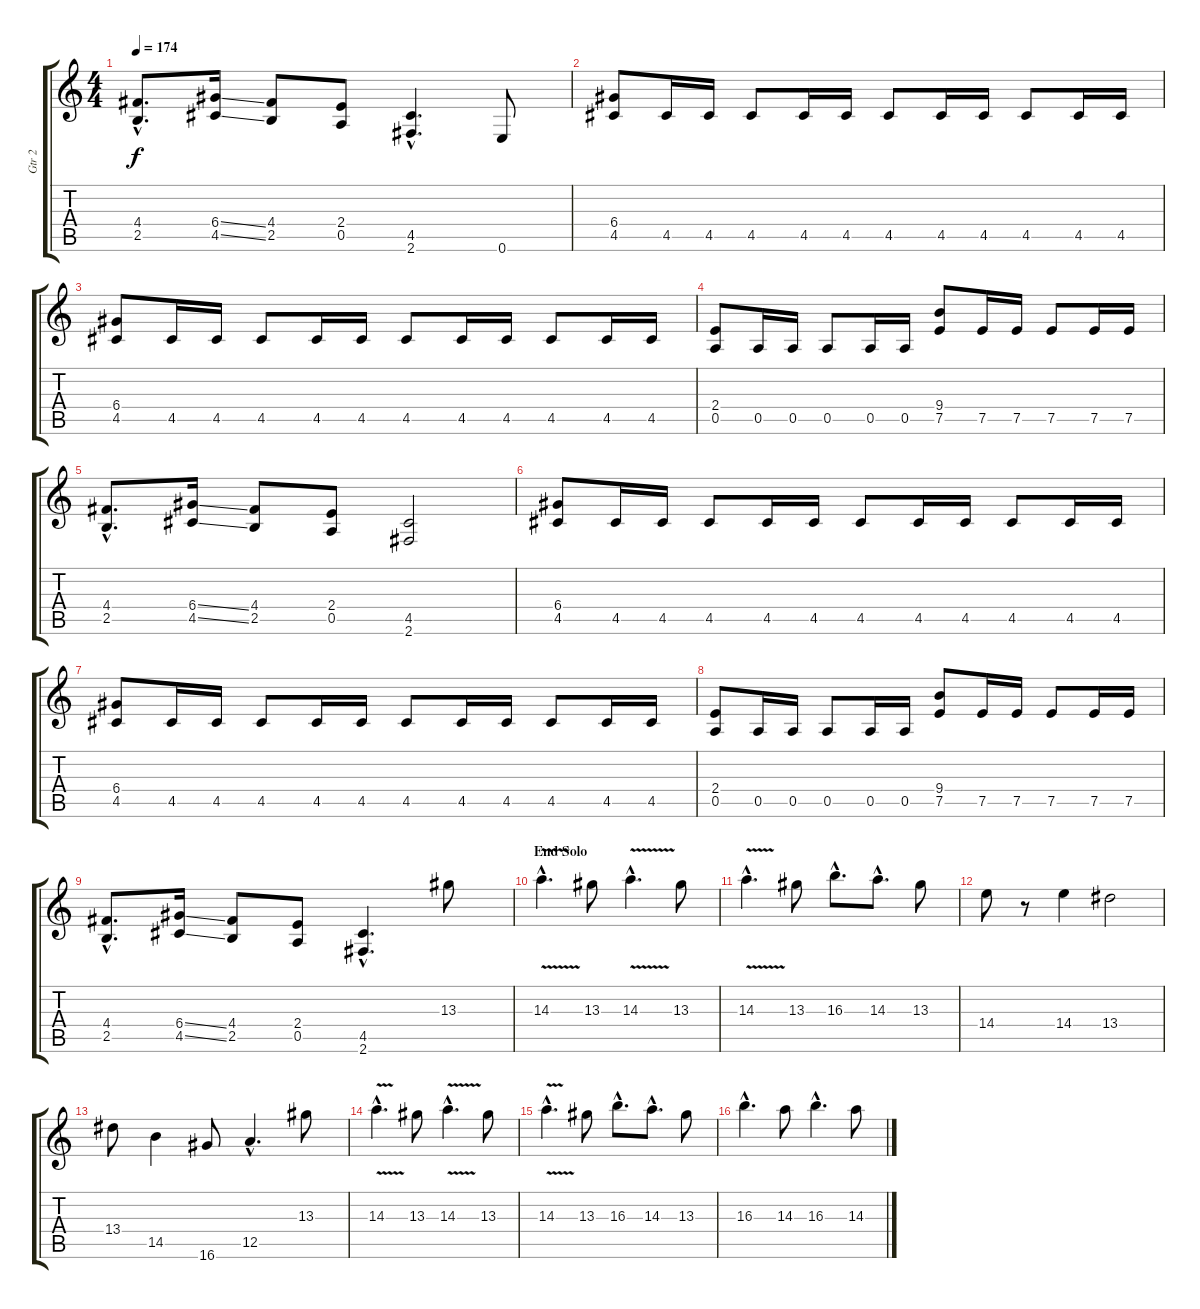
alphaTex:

\track ("Gtr 2" "Gtr 2") {instrument distortionguitar}
\staff {score tabs}
\tuning (E4 B3 G3 D3 A2 E2) {hide}
\ts (4 4)
\tempo 174
\clef g2
\ks c
(4.4{hac} 2.5{hac}).8{d dy f} (6.4{ss} 4.5{ss}).16 (4.4 2.5).8 (2.4 0.5).8 (4.5{hac} 2.6{hac}).4{d} 0.6.8 |
(6.4 4.5).8 4.5.16 4.5.16 4.5.8 4.5.16 4.5.16 4.5.8 4.5.16 4.5.16 4.5.8 4.5.16 4.5.16 |
(6.4 4.5).8 4.5.16 4.5.16 4.5.8 4.5.16 4.5.16 4.5.8 4.5.16 4.5.16 4.5.8 4.5.16 4.5.16 |
(2.4 0.5).8 0.5.16 0.5.16 0.5.8 0.5.16 0.5.16 (9.4 7.5).8 7.5.16 7.5.16 7.5.8 7.5.16 7.5.16 |
(4.4{hac} 2.5{hac}).8{d} (6.4{ss} 4.5{ss}).16 (4.4 2.5).8 (2.4 0.5).8 (4.5 2.6).2 |
(6.4 4.5).8 4.5.16 4.5.16 4.5.8 4.5.16 4.5.16 4.5.8 4.5.16 4.5.16 4.5.8 4.5.16 4.5.16 |
(6.4 4.5).8 4.5.16 4.5.16 4.5.8 4.5.16 4.5.16 4.5.8 4.5.16 4.5.16 4.5.8 4.5.16 4.5.16 |
(2.4 0.5).8 0.5.16 0.5.16 0.5.8 0.5.16 0.5.16 (9.4 7.5).8 7.5.16 7.5.16 7.5.8 7.5.16 7.5.16 |
(4.4{hac} 2.5{hac}).8{d} (6.4{ss} 4.5{ss}).16 (4.4 2.5).8 (2.4 0.5).8 (4.5{hac} 2.6{hac}).4{d} 13.3.8 |
\section ("" "End Solo")
14.3{v hac}.4{d} 13.3.8 14.3{v hac}.4{d} 13.3.8 |
14.3{v hac}.4{d} 13.3.8 16.3{hac}.8{d} 14.3{hac}.8{d} 13.3.8 |
14.4.8 r.8 14.4.4 13.4.2 |
13.4.8 14.5.4 16.6.8 12.5{hac}.4{d} 13.3.8 |
14.3{v hac}.4{d} 13.3.8 14.3{v hac}.4{d} 13.3.8 |
14.3{v hac}.4{d} 13.3.8 16.3{hac}.8{d} 14.3{hac}.8{d} 13.3.8 |
16.3{hac}.4{d} 14.3.8 16.3{hac}.4{d} 14.3.8
